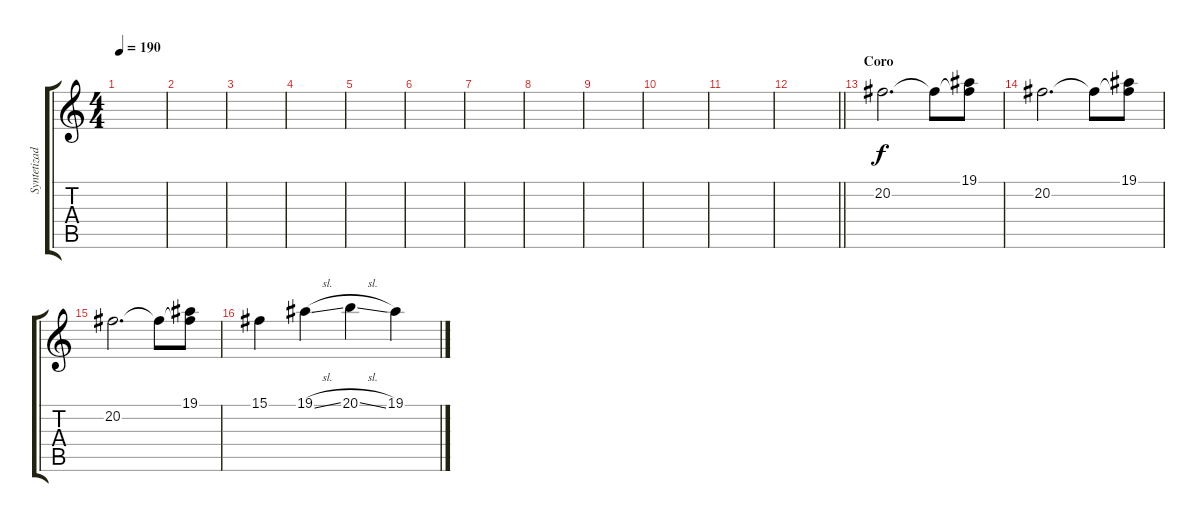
\track ("Syntetizador" "Syntetizad") {instrument lead2sawtooth}
\staff {score tabs}
\tuning (Eb4 Bb3 Gb3 Db3 Ab2 Eb2) {hide}
\ts (4 4)
\tempo 190
\clef g2
\ks c
|
|
|
|
|
|
|
|
|
|
|
\barLineRight lightlight
|
\section ("" "Coro")
20.2.2{d} 20.2{t}.8 (19.1 20.2{t}).8 |
20.2.2{d} 20.2{t}.8 (19.1 20.2{t}).8 |
20.2.2{d} 20.2{t}.8 (19.1 20.2{t}).8 |
15.1.4 19.1{sl}.4 20.1{sl}.4 19.1.4
